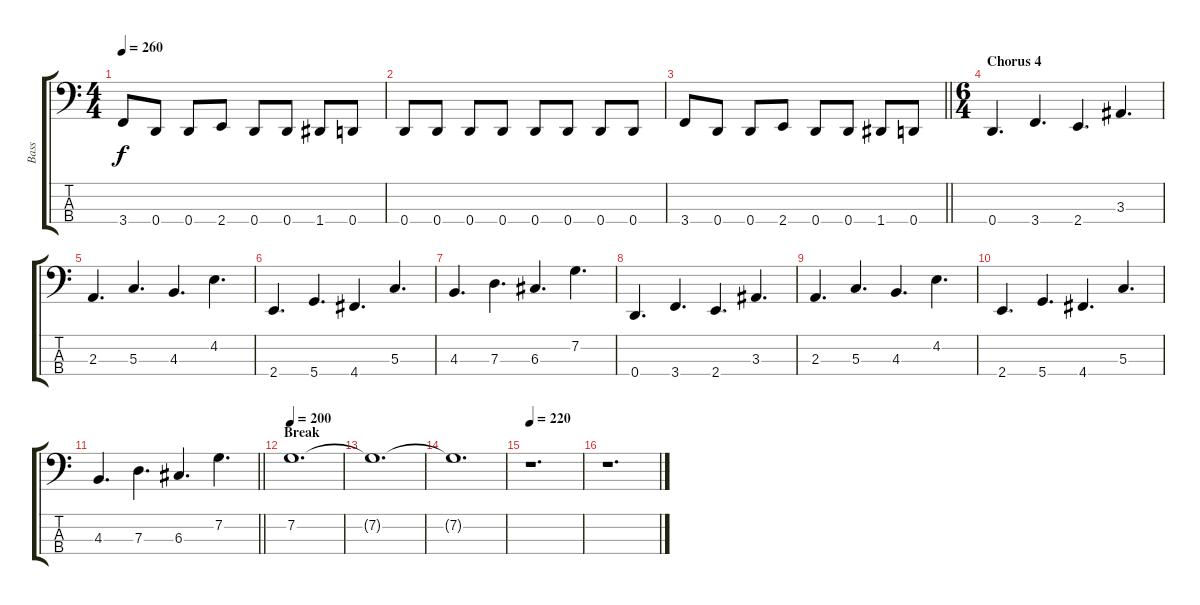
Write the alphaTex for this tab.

\track ("Bass" "Bass") {instrument electricbasspick}
\staff {score tabs}
\tuning (F2 C2 G1 D1) {hide}
\ts (4 4)
\tempo 260
\clef f4
\ks c
3.4.8{dy f} 0.4.8 0.4.8 2.4.8 0.4.8 0.4.8 1.4.8 0.4.8 |
0.4.8 0.4.8 0.4.8 0.4.8 0.4.8 0.4.8 0.4.8 0.4.8 |
\barLineRight lightlight
3.4.8 0.4.8 0.4.8 2.4.8 0.4.8 0.4.8 1.4.8 0.4.8 |
\ts (6 4)
\section ("" "Chorus 4")
0.4.4{d} 3.4.4{d} 2.4.4{d} 3.3.4{d} |
2.3.4{d} 5.3.4{d} 4.3.4{d} 4.2.4{d} |
2.4.4{d} 5.4.4{d} 4.4.4{d} 5.3.4{d} |
4.3.4{d} 7.3.4{d} 6.3.4{d} 7.2.4{d} |
0.4.4{d} 3.4.4{d} 2.4.4{d} 3.3.4{d} |
2.3.4{d} 5.3.4{d} 4.3.4{d} 4.2.4{d} |
2.4.4{d} 5.4.4{d} 4.4.4{d} 5.3.4{d} |
\barLineRight lightlight
4.3.4{d} 7.3.4{d} 6.3.4{d} 7.2.4{d} |
\section ("" "Break")
\tempo 200
7.2.1{d} |
7.2{t}.1{d} |
7.2{t}.1{d} |
\tempo 220
r.1{d} |
r.1{d}
